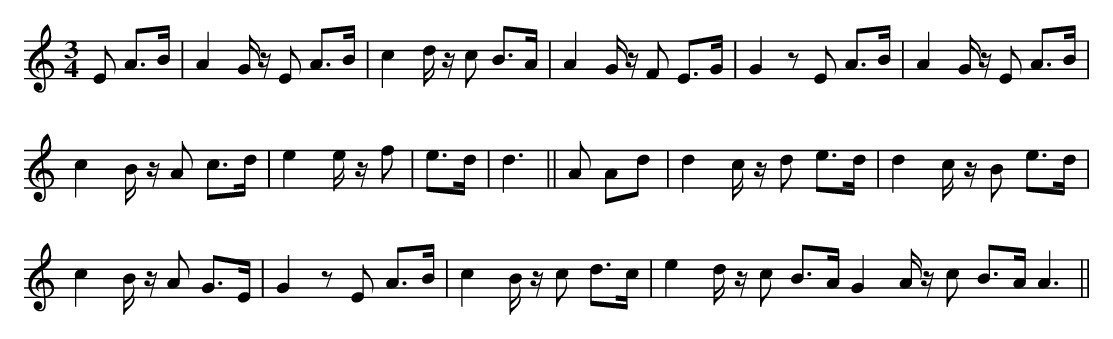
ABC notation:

X:1
M:3/4
K:Amin
E A>B|A2 G/ z/ E A>B|c2 d/ z/ c B>A|A2 G/ z/ F E>G|G2 z E A>B|A2 G/ z/ E A>B|
c2 B/ z/ A c>d|e2 e/ z/ f|e>d|d3||A Ad|d2 c/ z/ d e>d|d2 c/ z/ B e>d|
c2 B/ z/ A G>E|G2 z E A>B|c2 B/ z/ c d>c|e2 d/ z/ c B>AG2 A/ z/ c B>A A3||
